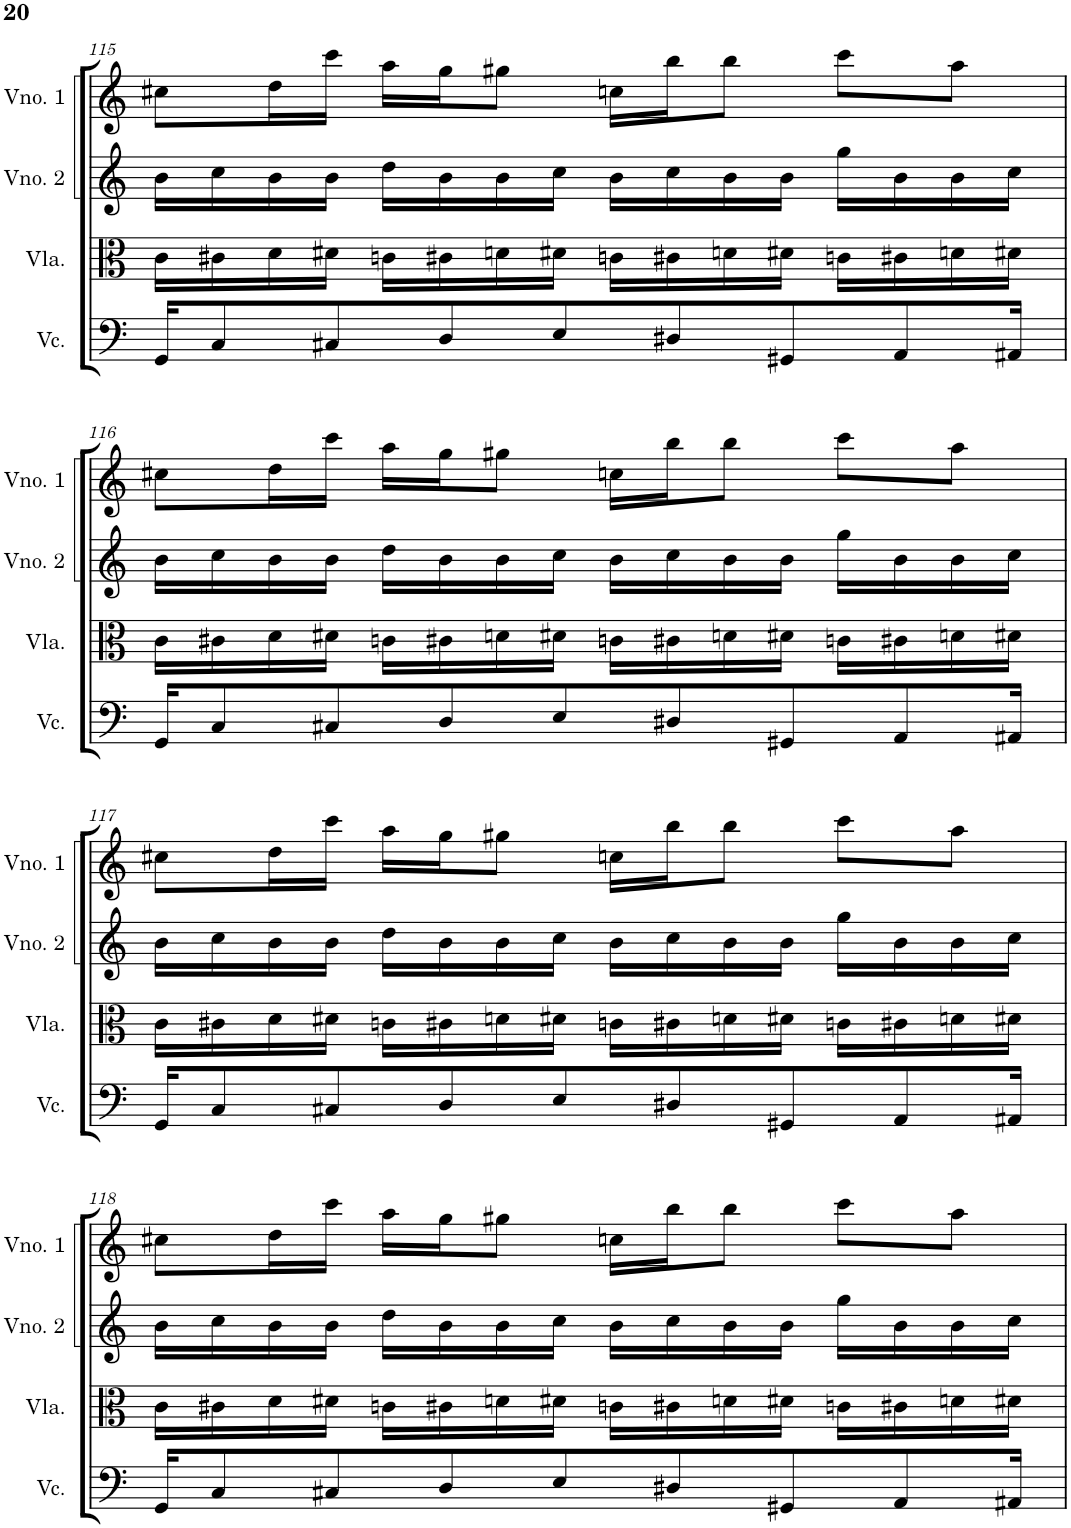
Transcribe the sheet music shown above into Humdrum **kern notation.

**kern	**kern	**kern	**kern
*part4	*part3	*part2	*part1
*staff4	*staff3	*staff2	*staff1
*I"Violoncelo	*I"Viola	*I"Violino 2	*I"Violino 1
*I'Vc.	*I'Vla.	*I'Vno. 2	*I'Vno. 1
!!LO:PB:g=z
*clefF4	*clefC3	*clefG2	*clefG2
*k[]	*k[]	*k[]	*k[]
*M4/4	*M4/4	*M4/4	*M4/4
=115	=115	=115	=115
16GG/KL	16c\LL	16b\LL	8cc#X\L
8C/	16c#X\	16cc\	.
.	16d\	16b\	16dd\L
8C#X/	16d#X\JJ	16b\JJ	16ccc\JJ
.	16cn\LL	16dd\LL	16aa\LL
8D/	16c#X\	16b\	16gg\J
.	16dn\	16b\	8gg#X\J
8E/	16d#X\JJ	16cc\JJ	.
.	16cn\LL	16b\LL	16ccn\LL
8D#X/	16c#X\	16cc\	16bb\J
.	16dn\	16b\	8bb\J
8GG#X/	16d#X\JJ	16b\JJ	.
.	16cn\LL	16gg\LL	8ccc\L
8AA/	16c#X\	16b\	.
.	16dn\	16b\	8aa\J
16AA#X/Jk	16d#X\JJ	16cc\JJ	.
!!LO:LB:g=z
=116	=116	=116	=116
16GG/KL	16c\LL	16b\LL	8cc#X\L
8C/	16c#X\	16cc\	.
.	16d\	16b\	16dd\L
8C#X/	16d#X\JJ	16b\JJ	16ccc\JJ
.	16cn\LL	16dd\LL	16aa\LL
8D/	16c#X\	16b\	16gg\J
.	16dn\	16b\	8gg#X\J
8E/	16d#X\JJ	16cc\JJ	.
.	16cn\LL	16b\LL	16ccn\LL
8D#X/	16c#X\	16cc\	16bb\J
.	16dn\	16b\	8bb\J
8GG#X/	16d#X\JJ	16b\JJ	.
.	16cn\LL	16gg\LL	8ccc\L
8AA/	16c#X\	16b\	.
.	16dn\	16b\	8aa\J
16AA#X/Jk	16d#X\JJ	16cc\JJ	.
!!LO:LB:g=z
=117	=117	=117	=117
16GG/KL	16c\LL	16b\LL	8cc#X\L
8C/	16c#X\	16cc\	.
.	16d\	16b\	16dd\L
8C#X/	16d#X\JJ	16b\JJ	16ccc\JJ
.	16cn\LL	16dd\LL	16aa\LL
8D/	16c#X\	16b\	16gg\J
.	16dn\	16b\	8gg#X\J
8E/	16d#X\JJ	16cc\JJ	.
.	16cn\LL	16b\LL	16ccn\LL
8D#X/	16c#X\	16cc\	16bb\J
.	16dn\	16b\	8bb\J
8GG#X/	16d#X\JJ	16b\JJ	.
.	16cn\LL	16gg\LL	8ccc\L
8AA/	16c#X\	16b\	.
.	16dn\	16b\	8aa\J
16AA#X/Jk	16d#X\JJ	16cc\JJ	.
!!LO:LB:g=z
=118	=118	=118	=118
16GG/KL	16c\LL	16b\LL	8cc#X\L
8C/	16c#X\	16cc\	.
.	16d\	16b\	16dd\L
8C#X/	16d#X\JJ	16b\JJ	16ccc\JJ
.	16cn\LL	16dd\LL	16aa\LL
8D/	16c#X\	16b\	16gg\J
.	16dn\	16b\	8gg#X\J
8E/	16d#X\JJ	16cc\JJ	.
.	16cn\LL	16b\LL	16ccn\LL
8D#X/	16c#X\	16cc\	16bb\J
.	16dn\	16b\	8bb\J
8GG#X/	16d#X\JJ	16b\JJ	.
.	16cn\LL	16gg\LL	8ccc\L
8AA/	16c#X\	16b\	.
.	16dn\	16b\	8aa\J
16AA#X/Jk	16d#X\JJ	16cc\JJ	.
=	=	=	=
*-	*-	*-	*-
